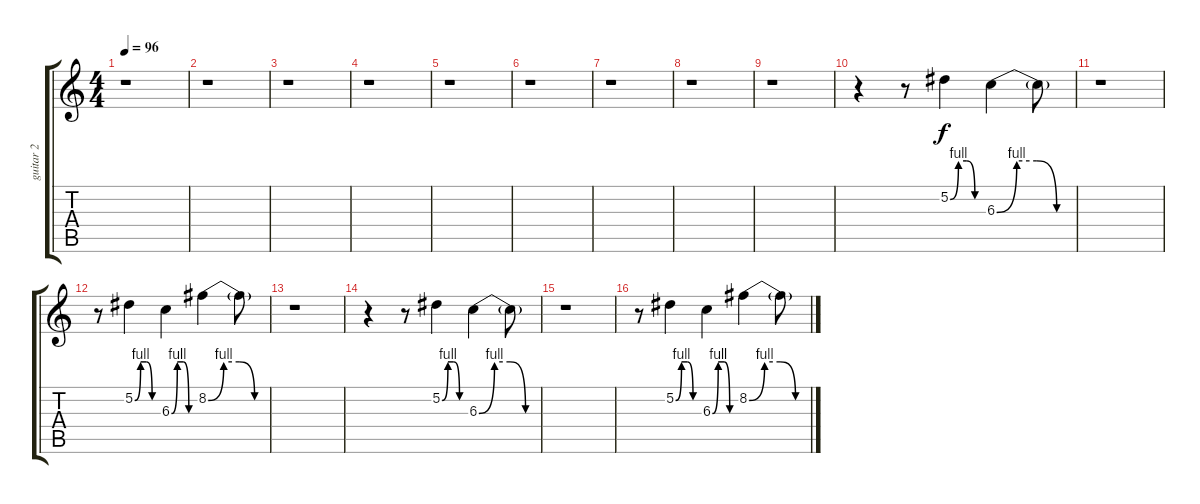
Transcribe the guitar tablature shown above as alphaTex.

\track ("guitar 2" "guitar 2") {instrument acousticguitarnylon}
\staff {score tabs}
\tuning (Eb4 Bb3 Gb3 Db3 Ab2 Eb2) {hide}
\ts (4 4)
\tempo 96
\clef g2
\ks c
r.1{dy f instrument acousticguitarnylon} |
r.1 |
r.1 |
r.1 |
r.1 |
r.1 |
r.1 |
r.1 |
r.1 |
r.4 r.8 5.2{be (custom 0 0 15 4 30 4 45 0 60 0)}.4 6.3{be (custom 0 0 15 4 30 4 45 0 60 0)}.4 6.3{t}.8 |
r.1 |
r.8 5.2{be (custom 0 0 15 4 30 4 45 0 60 0)}.4 6.3{be (custom 0 0 15 4 30 4 45 0 60 0)}.4 8.2{be (custom 0 0 15 4 30 4 45 0 60 0)}.4 8.2{t}.8 |
r.1 |
r.4 r.8 5.2{be (custom 0 0 15 4 30 4 45 0 60 0)}.4 6.3{be (custom 0 0 15 4 30 4 45 0 60 0)}.4 6.3{t}.8 |
r.1 |
r.8 5.2{be (custom 0 0 15 4 30 4 45 0 60 0)}.4 6.3{be (custom 0 0 15 4 30 4 45 0 60 0)}.4 8.2{be (custom 0 0 15 4 30 4 45 0 60 0)}.4 8.2{t}.8
